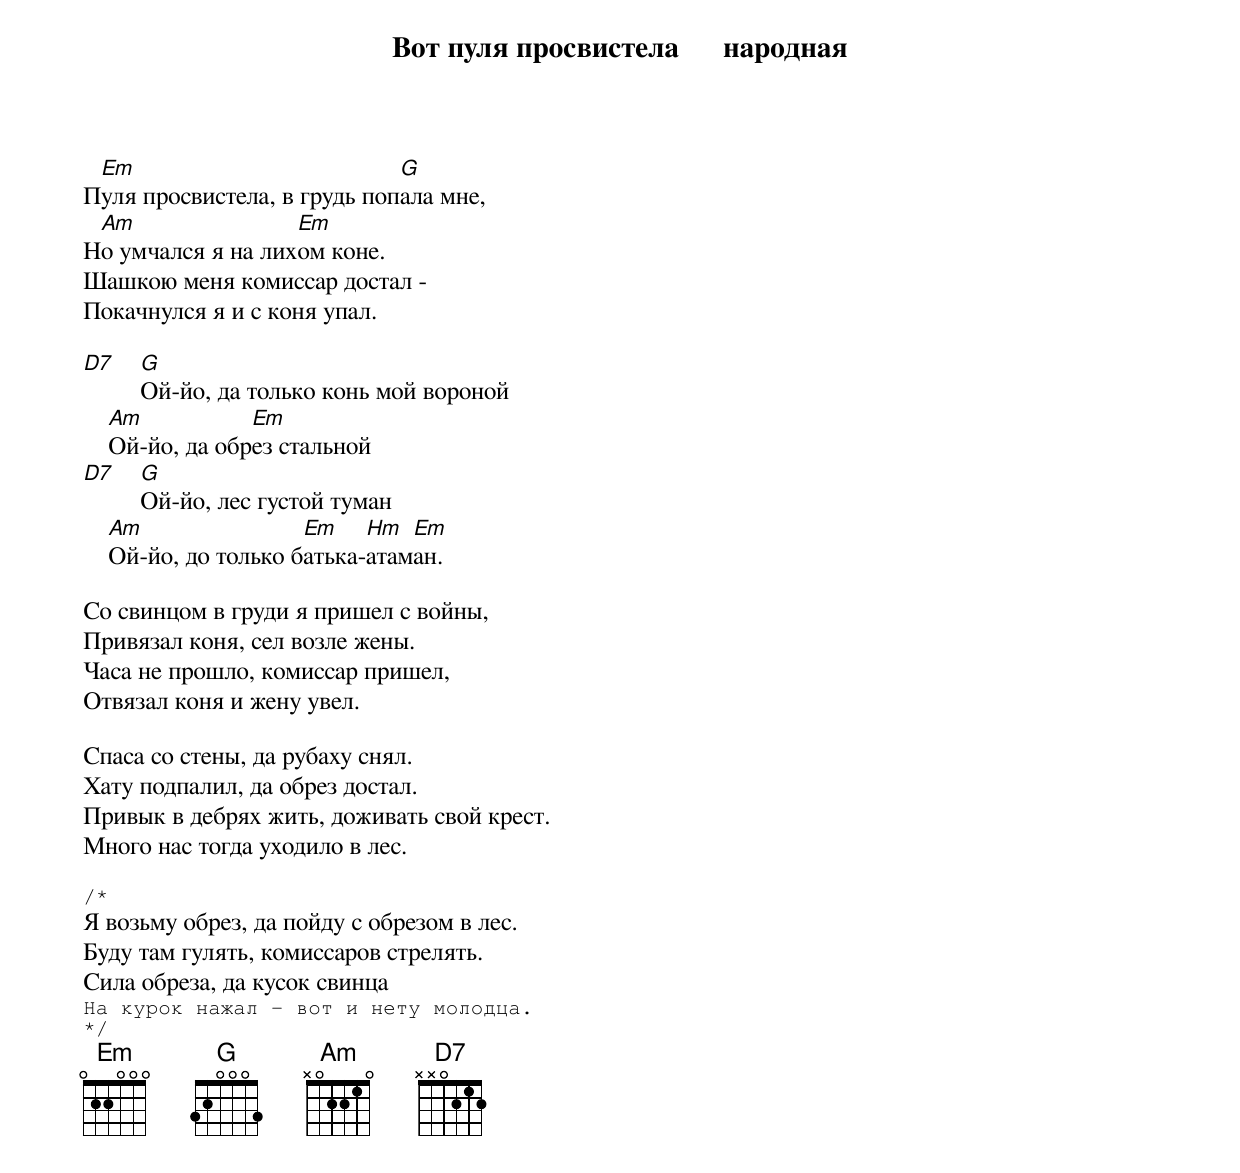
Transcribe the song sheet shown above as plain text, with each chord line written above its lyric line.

      Вот пуля просвистела      народная

 Em                          G
Пуля просвистела, в грудь попала мне,
 Am                Em
Но умчался я на лихом коне.
Шашкою меня комиссар достал -
Покачнулся я и с коня упал.

D7  G
    Ой-йо, да только конь мой вороной
    Am           Em
    Ой-йо, да обрез стальной
D7  G
    Ой-йо, лес густой туман
    Am                Em    Hm  Em
    Ой-йо, до только батька-атаман.

Со свинцом в груди я пришел с войны,
Привязал коня, сел возле жены.
Часа не прошло, комиссар пришел,
Отвязал коня и жену увел.

Спаса со стены, да рубаху снял.
Хату подпалил, да обрез достал.
Привык в дебрях жить, доживать свой крест.
Много нас тогда уходило в лес.

/*
Я возьму обрез, да пойду с обрезом в лес.
Буду там гулять, комиссаров стрелять.
Сила обреза, да кусок свинца
На курок нажал - вот и нету молодца.
*/
